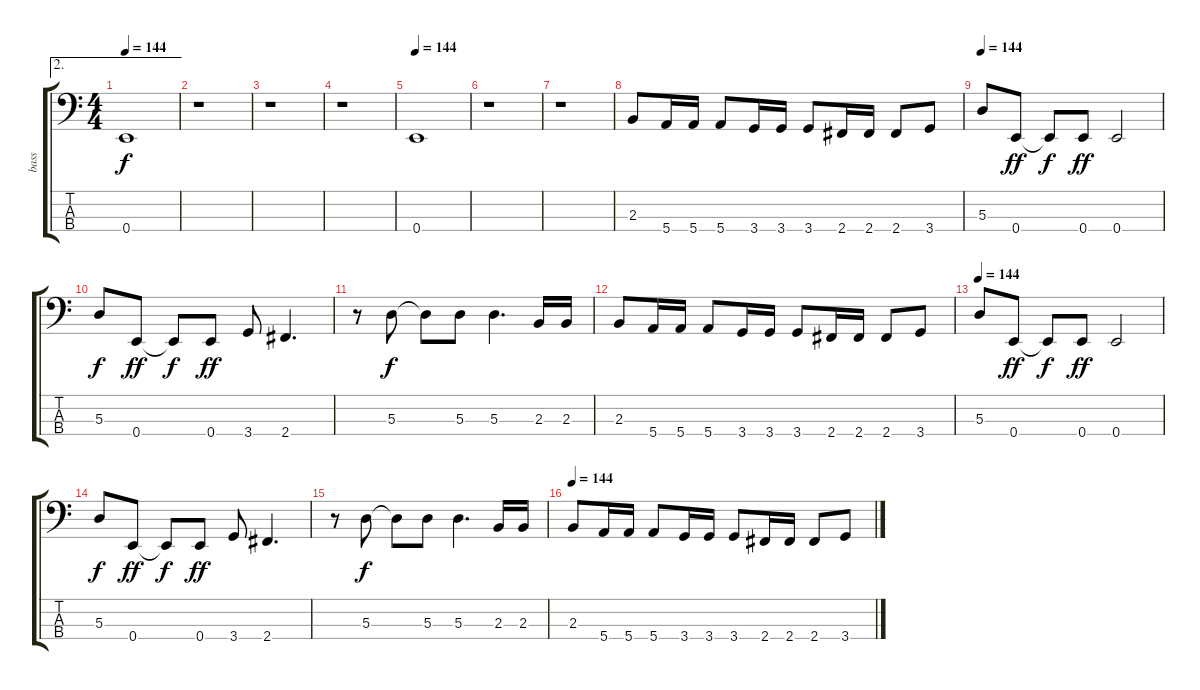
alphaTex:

\track ("bass" "bass") {instrument electricbassfinger}
\staff {score tabs}
\tuning (G2 D2 A1 E1) {hide}
\ae 2
\ts (4 4)
\tempo 144
\clef f4
\ks c
0.4.1{dy f} |
r.1 |
r.1 |
r.1 |
\tempo 144
0.4.1 |
r.1 |
r.1 |
2.3.8 5.4.16 5.4.16 5.4.8 3.4.16 3.4.16 3.4.8 2.4.16 2.4.16 2.4.8 3.4.8 |
\tempo 144
5.3.8 0.4.8{dy ff} 0.4{t}.8{dy f} 0.4.8{dy ff} 0.4.2 |
5.3.8{dy f} 0.4.8{dy ff} 0.4{t}.8{dy f} 0.4.8{dy ff} 3.4.8 2.4.4{d} |
r.8 5.3.8{dy f} 5.3{t}.8 5.3.8 5.3.4{d} 2.3.16 2.3.16 |
2.3.8 5.4.16 5.4.16 5.4.8 3.4.16 3.4.16 3.4.8 2.4.16 2.4.16 2.4.8 3.4.8 |
\tempo 144
5.3.8 0.4.8{dy ff} 0.4{t}.8{dy f} 0.4.8{dy ff} 0.4.2 |
5.3.8{dy f} 0.4.8{dy ff} 0.4{t}.8{dy f} 0.4.8{dy ff} 3.4.8 2.4.4{d} |
r.8 5.3.8{dy f} 5.3{t}.8 5.3.8 5.3.4{d} 2.3.16 2.3.16 |
\tempo 144
2.3.8 5.4.16 5.4.16 5.4.8 3.4.16 3.4.16 3.4.8 2.4.16 2.4.16 2.4.8 3.4.8
